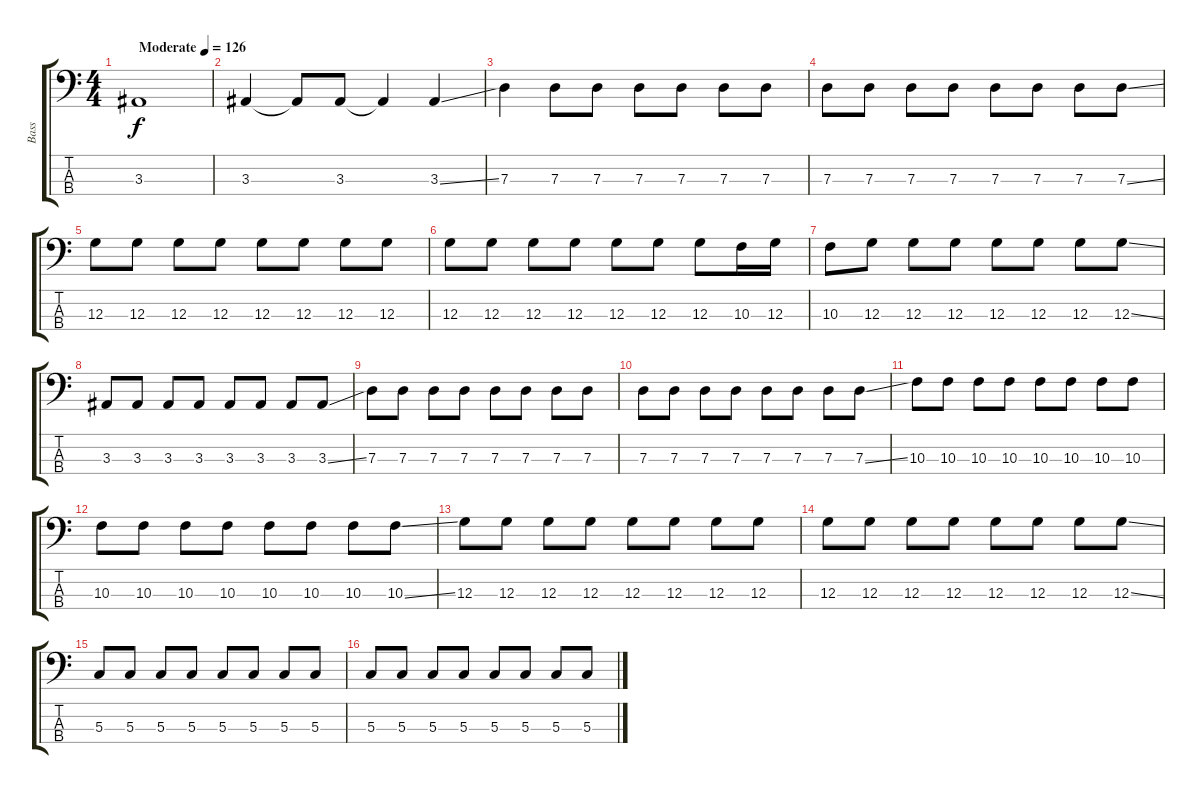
\track ("Bass" "Bass") {instrument electricbasspick}
\staff {score tabs}
\tuning (F2 C2 G1 C1) {hide}
\ts (4 4)
\tempo (126 "Moderate")
\clef f4
\ks c
3.3.1{dy f instrument electricbasspick} |
3.3.4 3.3{t}.8 3.3.8 3.3{t}.4 3.3{ss}.4 |
7.3.4 7.3.8 7.3.8 7.3.8 7.3.8 7.3.8 7.3.8 |
7.3.8 7.3.8 7.3.8 7.3.8 7.3.8 7.3.8 7.3.8 7.3{ss}.8 |
12.3.8 12.3.8 12.3.8 12.3.8 12.3.8 12.3.8 12.3.8 12.3.8 |
12.3.8 12.3.8 12.3.8 12.3.8 12.3.8 12.3.8 12.3.8 10.3.16 12.3.16 |
10.3.8 12.3.8 12.3.8 12.3.8 12.3.8 12.3.8 12.3.8 12.3{ss}.8 |
3.3.8 3.3.8 3.3.8 3.3.8 3.3.8 3.3.8 3.3.8 3.3{ss}.8 |
7.3.8 7.3.8 7.3.8 7.3.8 7.3.8 7.3.8 7.3.8 7.3.8 |
7.3.8 7.3.8 7.3.8 7.3.8 7.3.8 7.3.8 7.3.8 7.3{ss}.8 |
10.3.8 10.3.8 10.3.8 10.3.8 10.3.8 10.3.8 10.3.8 10.3.8 |
10.3.8 10.3.8 10.3.8 10.3.8 10.3.8 10.3.8 10.3.8 10.3{ss}.8 |
12.3.8 12.3.8 12.3.8 12.3.8 12.3.8 12.3.8 12.3.8 12.3.8 |
12.3.8 12.3.8 12.3.8 12.3.8 12.3.8 12.3.8 12.3.8 12.3{ss}.8 |
5.3.8 5.3.8 5.3.8 5.3.8 5.3.8 5.3.8 5.3.8 5.3.8 |
5.3.8 5.3.8 5.3.8 5.3.8 5.3.8 5.3.8 5.3.8 5.3.8
